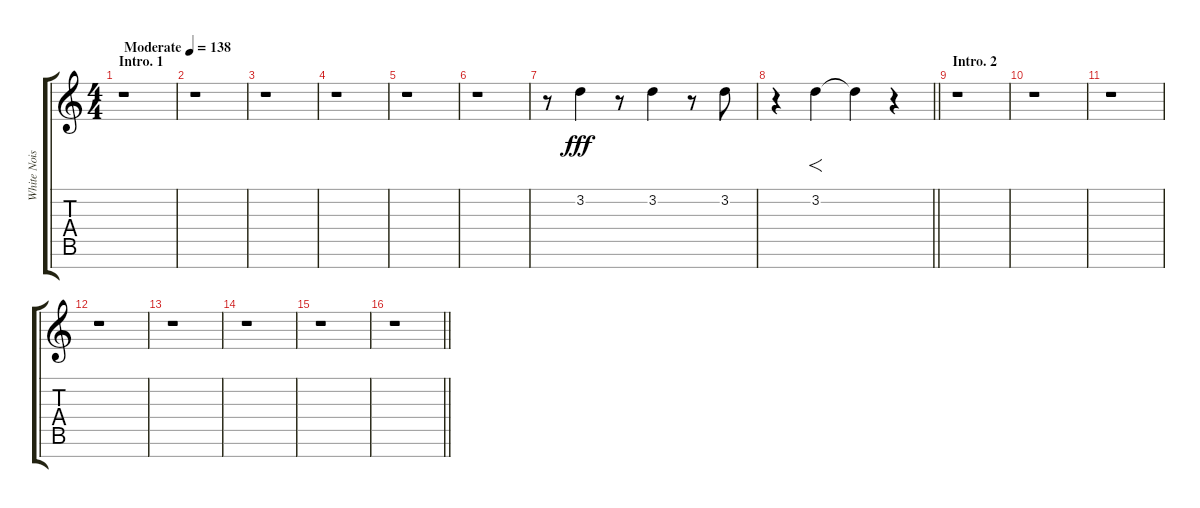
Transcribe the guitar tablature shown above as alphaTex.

\track ("White Noise" "White Nois") {instrument seashore}
\staff {score tabs}
\tuning (E5 B4 G4 D4 A3 E3 B2) {hide}
\ts (4 4)
\section ("" "Intro. 1")
\tempo (138 "Moderate")
\clef g2
\ks c
r.1{dy fff instrument seashore} |
r.1 |
r.1 |
r.1 |
r.1 |
r.1 |
r.8 3.2.4 r.8 3.2.4 r.8 3.2.8 |
\barLineRight lightlight
r.4 3.2.4{f} 3.2{t}.4 r.4 |
\section ("" "Intro. 2")
r.1 |
r.1 |
r.1 |
r.1 |
r.1 |
r.1 |
r.1 |
\barLineRight lightlight
r.1
